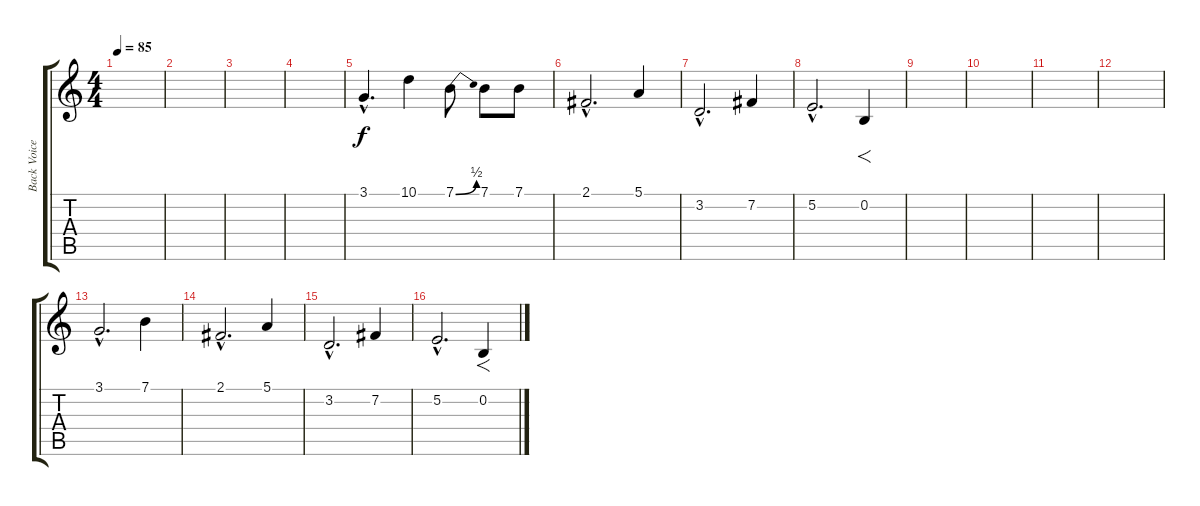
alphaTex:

\track ("Back Voice - John" "Back Voice") {instrument choiraahs}
\staff {score tabs}
\tuning (E4 B3 G3 D3 A2 E2) {hide}
\ts (4 4)
\tempo 85
\clef g2
\ks c
|
|
|
|
3.1{hac}.4{d} 10.1.4 7.1{be (bend 0 0 60 2)}.8 7.1.8 7.1.8 |
2.1{hac}.2{d} 5.1.4 |
3.2{hac}.2{d} 7.2.4 |
5.2{hac}.2{d} 0.2.4{f} |
|
|
|
|
3.1{hac}.2{d} 7.1.4 |
2.1{hac}.2{d} 5.1.4 |
3.2{hac}.2{d} 7.2.4 |
5.2{hac}.2{d} 0.2.4{f}
